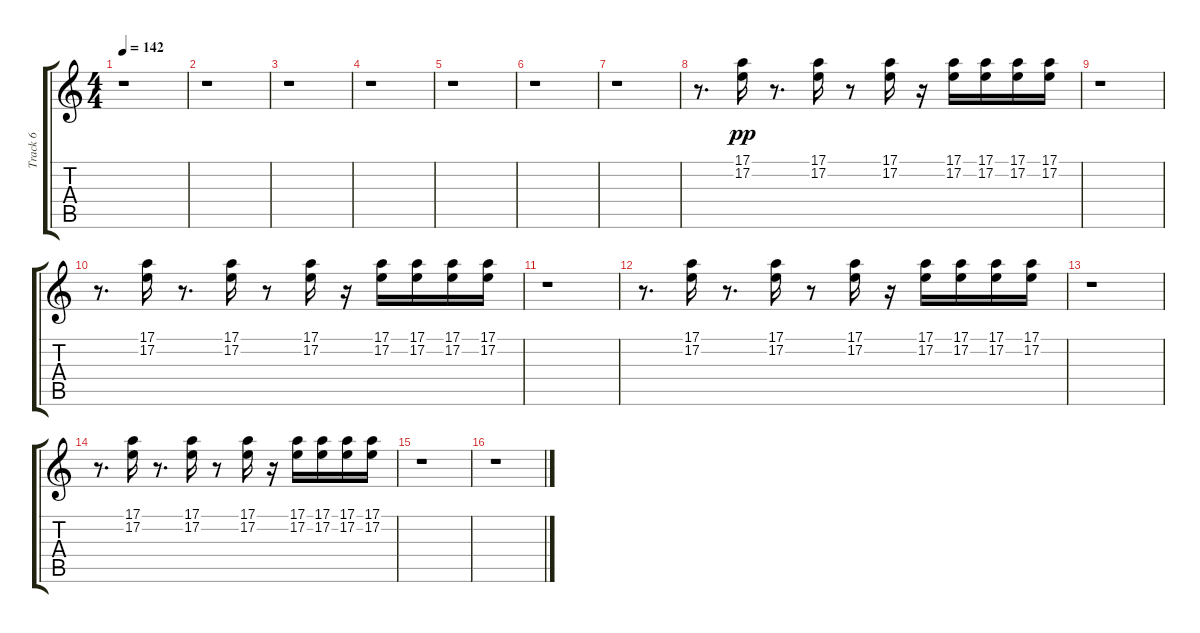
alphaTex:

\track ("Track 6" "Track 6") {instrument lead2sawtooth}
\staff {score tabs}
\tuning (E4 B3 G3 D3 A2 E2) {hide}
\ts (4 4)
\tempo 142
\clef g2
\ks c
r.1{dy p} |
r.1 |
r.1 |
r.1 |
r.1 |
r.1 |
r.1 |
r.8{d} (17.1 17.2).16{dy pp} r.8{d} (17.1 17.2).16 r.8 (17.1 17.2).16 r.16 (17.1 17.2).16 (17.1 17.2).16 (17.1 17.2).16 (17.1 17.2).16 |
r.1 |
r.8{d} (17.1 17.2).16 r.8{d} (17.1 17.2).16 r.8 (17.1 17.2).16 r.16 (17.1 17.2).16 (17.1 17.2).16 (17.1 17.2).16 (17.1 17.2).16 |
r.1 |
r.8{d} (17.1 17.2).16 r.8{d} (17.1 17.2).16 r.8 (17.1 17.2).16 r.16 (17.1 17.2).16 (17.1 17.2).16 (17.1 17.2).16 (17.1 17.2).16 |
r.1 |
r.8{d} (17.1 17.2).16 r.8{d} (17.1 17.2).16 r.8 (17.1 17.2).16 r.16 (17.1 17.2).16 (17.1 17.2).16 (17.1 17.2).16 (17.1 17.2).16 |
r.1 |
r.1
